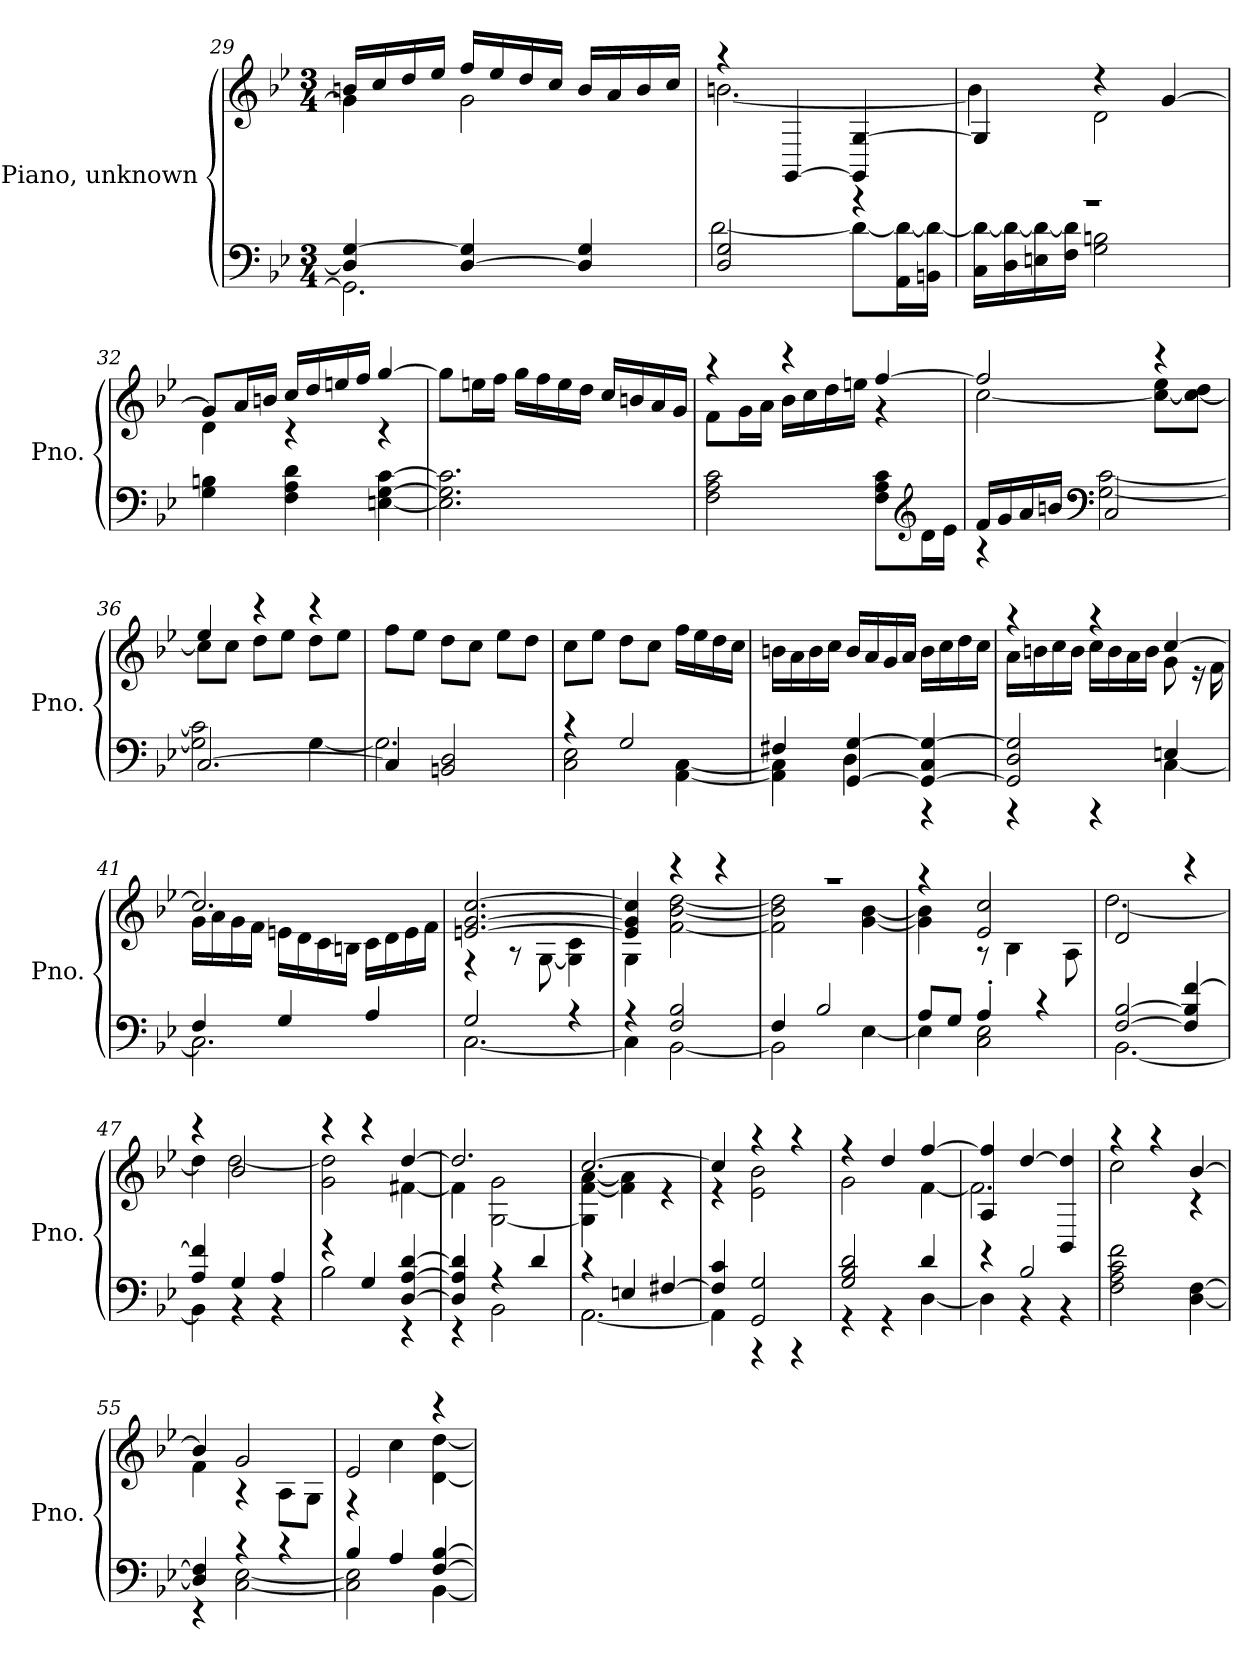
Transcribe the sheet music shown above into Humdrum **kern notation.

**kern	**kern
*part1	*part1
*staff2	*staff1
*I"Piano, unknown	*
*I'Pno.	*
*clefF4	*clefG2
*k[b-e-]	*k[b-e-]
*M3/4	*M3/4
=29	=29
*^	*^
4D/] [4G/	2.GG\]	16bn/LL	4g\]
.	.	16cc/	.
.	.	16dd/	.
.	.	16ee-/JJ	.
[4D/ 4G/]	.	16ff/LL	2g\
.	.	16ee-/	.
.	.	16dd/	.
.	.	16cc/JJ	.
4D/] 4G/	.	16b/LL	.
.	.	16a/	.
.	.	16b/	.
.	.	16cc/JJ	.
=30	=30	=30	=30
2D/ 2G/	[2d\	4r	[2.bn\
.	.	[4GG/	.
4r	8d\L_	4GG/] [4G/	.
.	16AA\ 16d\_L	.	.
.	16BBn\ 16d\_JJ	.	.
!!LO:LB:g=z	!!
=31	=31	=31	=31
2.r	16C\ 16d\_LL	4G/]	4b\]
.	16D\ 16d\_	.	.
.	16En\ 16d\_	.	.
.	16F\ 16d\]JJ	.	.
.	2G\ 2Bn\	4r	2d\
.	.	[4g/	.
*v	*v	*	*
=32	=32	=32
4G\ 4Bn\	8g/L]	4d\
.	16a/L	.
.	16bn/JJ	.
4F\ 4A\ 4d\	16cc/LL	4r
.	16dd/	.
.	16een/	.
.	16ff/JJ	.
[4En\ [4G\ [4c\	[4gg/	4r
*	*v	*v
=33	=33
2.E\] 2.G\] 2.c\]	8gg\L]
.	16een\L
.	16ff\JJ
.	16gg\LL
.	16ff\
.	16ee\
.	16dd\JJ
.	16cc/LL
.	16bn/
.	16a/
.	16g/JJ
=34	=34
*	*^
2F\ 2A\ 2c\	4r	8f\L
.	.	16g\L
.	.	16a\JJ
.	4r	16b-\LL
.	.	16cc\
.	.	16dd\
.	.	16een\JJ
8F\ 8A\ 8c\L	[4ff/	4r
*clefG2	*	*
16d\L	.	.
16e-\JJ	.	.
!!LO:PB:g=z	!!
=35	=35	=35
*^	*	*
16f/LL	4r	2ff/]	[2cc\
16g/	.	.	.
16a/	.	.	.
16bn/JJ	.	.	.
*clefF4	*	*	*
2C/	[2G\ [2c\	.	.
.	.	4r	8cc\_ 8ee-\L
.	.	.	8cc\_ 8dd\J
=36	=36	=36	=36
[2.C/	2G\] 2c\]	4ee-/	8cc\L]
.	.	.	8cc\J
.	.	4r	8dd\L
.	.	.	8ee-\J
.	[4G\	4r	8dd\L
.	.	.	8ee-\J
*	*	*v	*v
=37	=37	=37
4C/]	2.G\]	8ff\L
.	.	8ee-\J
2BBn/ 2D/	.	8dd\L
.	.	8cc\J
.	.	8ee-\L
.	.	8dd\J
=38	=38	=38
4r	2C\ 2E-\	8cc\L
.	.	8ee-\J
2G/	.	8dd\L
.	.	8cc\J
.	[4AA\ [4C\	16ff\LL
.	.	16ee-\
.	.	16dd\
.	.	16cc\JJ
!!LO:LB:g=z
=39	=39	=39
4F#X/	4AA\] 4C\]	16bn\LL
.	.	16a\
.	.	16b\
.	.	16cc\JJ
[4GG/ [4G/	4D\	16b/LL
.	.	16a/
.	.	16g/
.	.	16a/JJ
4GG/_ 4C/ 4G/_	4r	16b\LL
.	.	16cc\
.	.	16dd\
.	.	16cc\JJ
=40	=40	=40
*	*	*^
2GG/] 2D/ 2G/]	4r	4r	16a\LL
.	.	.	16bn\
.	.	.	16cc\
.	.	.	16b\JJ
.	4r	4r	16cc\LL
.	.	.	16b\
.	.	.	16a\
.	.	.	16b\JJ
4En/	[4C\	[4cc/	8g\
.	.	.	16r
.	.	.	16f\
=41	=41	=41	=41
4F/	2.C\]	2.cc/]	16g\LL
.	.	.	16a\
.	.	.	16g\
.	.	.	16f\JJ
4G/	.	.	16en\LL
.	.	.	16d\
.	.	.	16c\
.	.	.	16Bn\JJ
4A/	.	.	16c\LL
.	.	.	16d\
.	.	.	16e\
.	.	.	16f\JJ
=42	=42	=42	=42
2G/	[2.C\	[2.en/ [2.g/ [2.cc/	4r
.	.	.	8r
.	.	.	[8G\
4r	.	.	4G\] 4c\
!!LO:LB:g=z	!!
=43	=43	=43	=43
4r	4C\]	4e/] 4g/] 4cc/]	4G\
2F/ 2B-/	[2BB-\	4r	[2f\ [2b-\ [2dd\
.	.	4r	.
=44	=44	=44	=44
4F/	2BB-\]	2.r	2f\] 2b-\] 2dd\]
2B-/	.	.	.
.	[4E-\	.	[4g\ [4b-\
=45	=45	=45	=45
8A/L	4E-\]	4r	4g\] 4b-\]
8G/J	.	.	.
4A'/	2C\ 2E-\	2e-/ 2cc/	8r
.	.	.	4B-\
4r	.	.	.
.	.	.	8A\
=46	=46	=46	=46
[2F/ [2B-/	[2.BB-\	2d/	[2.dd\
4F/] 4B-/] [4f/	.	4r	.
=47	=47	=47	=47
4A/ 4f/]	4BB-\]	4r	4dd\]
4G/	4r	2b-/	[2dd\
4A/	4r	.	.
=48	=48	=48	=48
4r	2B-\	4r	2g\ 2dd\]
4G/	.	4r	.
[4D/ [4A/ [4d/	4r	[4dd/	[4f#X\
=49	=49	=49	=49
4D/] 4A/] 4d/]	4r	2.dd/]	4f#\]
4r	2BB-\	.	[2G\ 2g\
4d/	.	.	.
=50	=50	=50	=50
4r	[2.AA\	[2.cc/	4G\] [4f\ [4a\
4En/	.	.	4f\] 4a\]
[4F#X/	.	.	4r
=51	=51	=51	=51
4F#/] 4c/	4AA\]	4cc/]	4r
2GG/ 2G/	4r	4r	2e-\ 2b-\
.	4r	4r	.
!!LO:LB:g=z	!!
=52	=52	=52	=52
2G/ 2B-/ 2d/	4r	4r	2g\
.	4r	4dd/	.
4d/	[4D\	[4ff/	[4f\
=53	=53	=53	=53
4r	4D\]	4A/ 4ff/]	2.f\]
2B-/	4r	[4dd/	.
.	4r	4BB-/ 4dd/]	.
*v	*v	*	*
=54	=54	=54
2F\ 2A\ 2c\ 2f\	4r	2cc\
.	4r	.
[4D\ [4F\	[4b-/	4r
=55	=55	=55
*^	*	*
4D/] 4F/]	4r	4b-/]	4f\
4r	[2C\ [2E-\	2g/	4r
4r	.	.	8A\L
.	.	.	8G\J
=56	=56	=56	=56
4B-/	2C\] 2E-\]	2e-/	4r
4A/	.	.	4cc\
[4F/ [4B-/	[4BB-\	4r	[4d\ [4dd\
*v	*v	*	*
*	*v	*v
=	=
*-	*-
